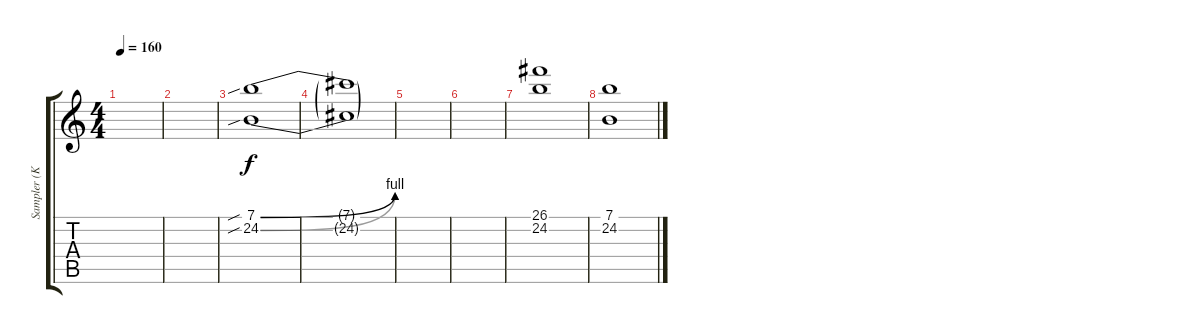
\track ("Sampler (Korg M3)" "Sampler (K") {instrument pad2warm}
\staff {score tabs}
\tuning (E4 B3 G3 D3 A2 E2) {hide}
\ts (4 4)
\tempo 160
\clef g2
\ks c
|
|
(7.1{be (bend 0 0 60 4) sib} 24.2{be (bend 0 0 60 4) sib}).1{volume 12 instrument tremolostrings} |
(7.1{t} 24.2{t}).1 |
|
|
(26.1 24.2).1{instrument tremolostrings} |
(7.1 24.2).1
